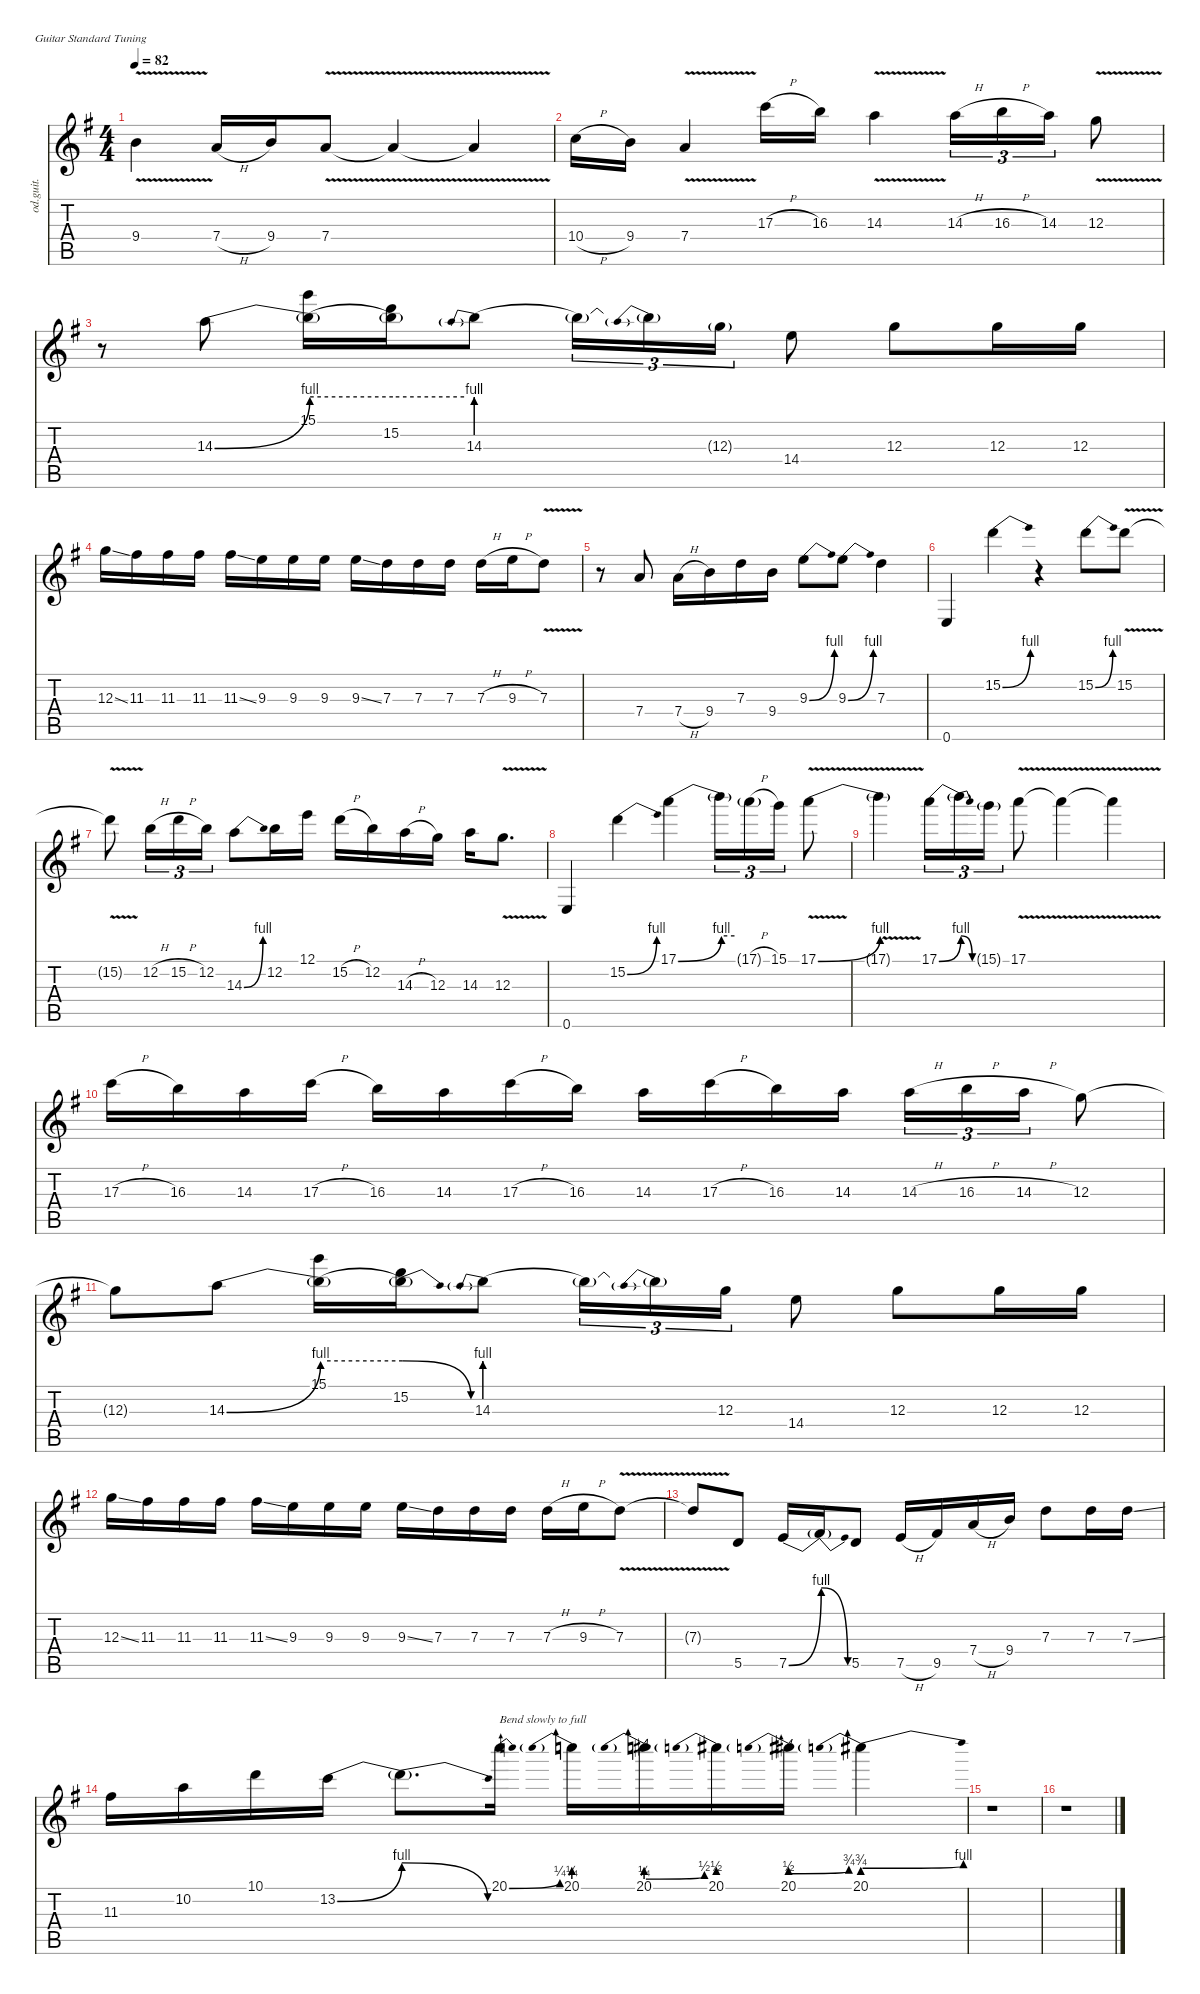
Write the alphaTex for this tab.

\defaultSystemsLayout 4
\hideDynamics
\bracketExtendMode nobrackets
\track ("Guitar lead" "od.guit.") {instrument overdrivenguitar}
\staff {score tabs}
\tuning (E4 B3 G3 D3 A2 E2)
\ts (4 4)
\tempo 82
\clef g2
\ks eminor
9.4{v t acc forcenatural}.4{dy mf} 7.4{h acc forcenatural}.16 9.4{acc forcenatural}.16 7.4{v acc forcenatural}.8 7.4{v t acc forcenatural}.4 7.4{v t acc forcenatural}.4 |
10.4{h acc forcenatural}.16{dy f} 9.4{acc forcenatural}.16 7.4{v acc forcenatural}.4{dy mf} 17.3{h acc forcenatural}.16{dy f} 16.3{acc forcenatural}.16 14.3{v acc forcenatural}.4{dy mf} 14.3{h acc forcenatural}.16{tu (3 2)} 16.3{h acc forcenatural}.16{tu (3 2)} 14.3{acc forcenatural}.16{tu (3 2)} 12.3{v acc forcenatural}.8 |
r.8 14.3{be (bend 0 0 60 4) acc forcenatural}.8 (15.1{acc forcenatural} 14.3{be (hold 0 4 60 4) t}).16 (15.2{acc forcenatural} 14.3{be (hold 0 4 60 4) t}).16 14.3{be (prebend 0 4 60 4)}.8 14.3{t}.16{tu (3 2)} 14.3{be (prebend 0 4 60 4) t}.16{tu (3 2)} 12.3{g acc forcenatural}.16{tu (3 2) dy f} 14.4{acc forcenatural}.8{dy mf} 12.3{acc forcenatural}.8 12.3{acc forcenatural}.16 12.3{acc forcenatural}.16 |
12.3{ss acc forcenatural}.16 11.3{acc #}.16 11.3{acc #}.16 11.3{acc #}.16 11.3{ss acc #}.16 9.3{acc forcenatural}.16 9.3{acc forcenatural}.16 9.3{acc forcenatural}.16 9.3{ss acc forcenatural}.16 7.3{acc forcenatural}.16 7.3{acc forcenatural}.16 7.3{acc forcenatural}.16 7.3{h acc forcenatural}.16 9.3{h acc forcenatural}.16 7.3{v acc forcenatural}.8 |
r.8 7.4{acc forcenatural}.8 7.4{h acc forcenatural}.16 9.4{acc forcenatural}.16 7.3{acc forcenatural}.16 9.4{acc forcenatural}.16 9.3{be (bend 0 0 30 4) acc forcenatural}.8 9.3{be (bend 0 0 30 4) acc forcenatural}.8 7.3{acc forcenatural}.4 |
0.6{acc forcenatural}.4{dy f} 15.2{be (bend 0 0 30 4) acc forcenatural}.4{dy mf} r.4 15.2{be (bend 0 0 30 4) acc forcenatural}.8 15.2{v acc forcenatural}.8 |
15.2{v t acc forcenatural}.8 12.2{h acc forcenatural}.16{tu (3 2)} 15.2{h acc forcenatural}.16{tu (3 2)} 12.2{acc forcenatural}.16{tu (3 2)} 14.3{be (bend 0 0 30 4) acc forcenatural}.8 12.2{acc forcenatural}.16 12.1{acc forcenatural}.16 15.2{h acc forcenatural}.16 12.2{acc forcenatural}.16 14.3{h acc forcenatural}.16 12.3{acc forcenatural}.16 14.3{acc forcenatural}.16 12.3{v acc forcenatural}.8{d} |
0.6{acc forcenatural}.4{dy f} 15.2{be (bend 0 0 30 4) acc forcenatural}.4{dy mf} 17.1{be (bend 0 0 60 4) acc forcenatural}.4 17.1{be (hold 0 4 60 4) t}.16{tu (3 2)} 17.1{h g acc forcenatural}.16{tu (3 2) dy f} 15.1{acc forcenatural}.16{tu (3 2) dy mf} 17.1{be (bend 0 0 60 4) v acc forcenatural}.8 |
17.1{v t}.4 17.1{be (bend 0 0 60 4) acc forcenatural}.16{tu (3 2)} 17.1{be (release 0 4 60 0) t}.16{tu (3 2)} 15.1{g acc forcenatural}.16{tu (3 2) dy f} 17.1{v acc forcenatural}.8{dy mf} 17.1{v t acc forcenatural}.4 17.1{v t acc forcenatural}.4 |
17.3{h acc forcenatural}.16{dy f} 16.3{acc forcenatural}.16 14.3{acc forcenatural}.16{dy mf} 17.3{h acc forcenatural}.16{dy f} 16.3{acc forcenatural}.16 14.3{acc forcenatural}.16{dy mf} 17.3{h acc forcenatural}.16{dy f} 16.3{acc forcenatural}.16 14.3{acc forcenatural}.16{dy mf} 17.3{h acc forcenatural}.16{dy f} 16.3{acc forcenatural}.16 14.3{acc forcenatural}.16{dy mf} 14.3{h acc forcenatural}.16{tu (3 2)} 16.3{h acc forcenatural}.16{tu (3 2)} 14.3{h acc forcenatural}.16{tu (3 2)} 12.3{acc forcenatural}.8 |
12.3{t acc forcenatural}.8 14.3{be (bend 0 0 60 4) acc forcenatural}.8 (15.1{acc forcenatural} 14.3{be (hold 0 4 60 4) t}).16 (15.2{acc forcenatural} 14.3{be (release 0 4 60 0) t}).16 14.3{be (prebend 0 4 60 4)}.8 14.3{t}.16{tu (3 2)} 14.3{be (prebend 0 4 60 4) t}.16{tu (3 2)} 12.3{acc forcenatural}.16{tu (3 2)} 14.4{acc forcenatural}.8 12.3{acc forcenatural}.8 12.3{acc forcenatural}.16 12.3{acc forcenatural}.16 |
12.3{ss acc forcenatural}.16 11.3{acc #}.16 11.3{acc #}.16 11.3{acc #}.16 11.3{ss acc #}.16 9.3{acc forcenatural}.16 9.3{acc forcenatural}.16 9.3{acc forcenatural}.16 9.3{ss acc forcenatural}.16 7.3{acc forcenatural}.16 7.3{acc forcenatural}.16 7.3{acc forcenatural}.16 7.3{h acc forcenatural}.16 9.3{h acc forcenatural}.16 7.3{v acc forcenatural}.8 |
7.3{v t acc forcenatural}.8 5.5{acc forcenatural}.8 7.5{be (bend 0 0 60 4) acc forcenatural}.16 7.5{be (release 0 4 60 0) t}.16 5.5{acc forcenatural}.8 7.5{h acc forcenatural}.16 9.5{acc #}.16 7.4{h acc forcenatural}.16 9.4{acc forcenatural}.16 7.3{acc forcenatural}.8 7.3{acc forcenatural}.16 7.3{ss acc forcenatural}.16 |
11.3{acc #}.16 10.2{acc forcenatural}.16 10.1{acc forcenatural}.16 13.2{be (bend 0 0 60 4) acc forcenatural}.16 13.2{be (release 0 4 60 0) t}.8{d} 20.1{be (bend 0 0 60 1) acc forcenatural}.16{txt "Bend slowly to full"} 20.1{be (prebend 0 1 30 1) acc forcenatural}.16 20.1{be (prebendbend 0 1 60 2) acc forcenatural}.16 20.1{be (prebend 0 2 60 2)}.16 20.1{be (prebendbend 0 2 60 3)}.16 20.1{be (prebendbend 0 3 60 4)}.4 |
r.1 |
r.1
